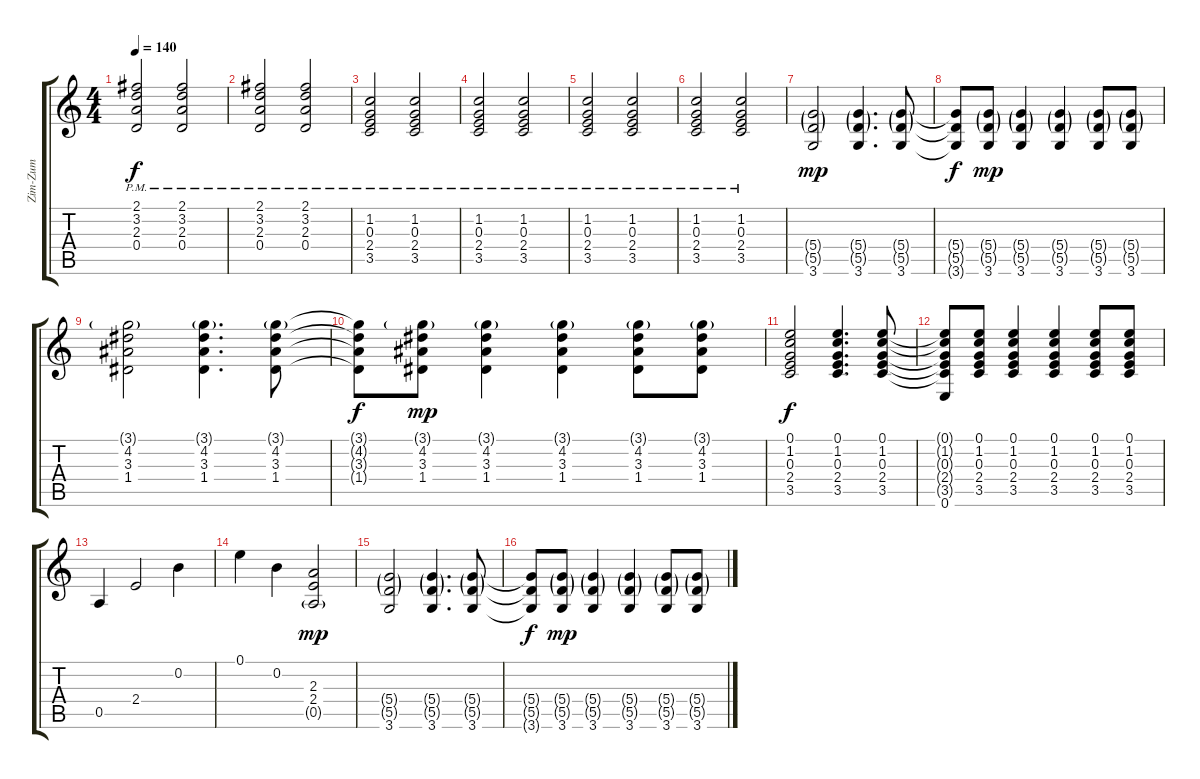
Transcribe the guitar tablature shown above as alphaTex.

\track ("Zim-Zum" "Zim-Zum") {instrument acousticguitarsteel}
\staff {score tabs}
\tuning (E4 B3 G3 D3 A2 E2) {hide}
\ts (4 4)
\tempo 140
\clef g2
\ks c
(2.1{pm} 3.2{pm} 2.3{pm} 0.4{pm}).2{dy f} (2.1{pm} 3.2{pm} 2.3{pm} 0.4{pm}).2 |
(2.1{pm} 3.2{pm} 2.3{pm} 0.4{pm}).2 (2.1{pm} 3.2{pm} 2.3{pm} 0.4{pm}).2 |
(1.2{pm} 0.3{pm} 2.4{pm} 3.5{pm}).2 (1.2{pm} 0.3{pm} 2.4{pm} 3.5{pm}).2 |
(1.2{pm} 0.3{pm} 2.4{pm} 3.5{pm}).2 (1.2{pm} 0.3{pm} 2.4{pm} 3.5{pm}).2 |
(1.2{pm} 0.3{pm} 2.4{pm} 3.5{pm}).2 (1.2{pm} 0.3{pm} 2.4{pm} 3.5{pm}).2 |
(1.2{pm} 0.3{pm} 2.4{pm} 3.5{pm}).2 (1.2{pm} 0.3{pm} 2.4{pm} 3.5{pm}).2 |
(5.4{g} 5.5{g} 3.6).2{dy mp volume 4} (5.4{g} 5.5{g} 3.6).4{d} (5.4{g} 5.5{g} 3.6).8 |
(5.4{t} 5.5{t} 3.6{t}).8{dy f} (5.4{g} 5.5{g} 3.6).8{dy mp} (5.4{g} 5.5{g} 3.6).4 (5.4{g} 5.5{g} 3.6).4 (5.4{g} 5.5{g} 3.6).8 (5.4{g} 5.5{g} 3.6).8 |
(3.1{g} 4.2 3.3 1.4).2 (3.1{g} 4.2 3.3 1.4).4{d} (3.1{g} 4.2 3.3 1.4).8 |
(3.1{t} 4.2{t} 3.3{t} 1.4{t}).8{dy f} (3.1{g} 4.2 3.3 1.4).8{dy mp} (3.1{g} 4.2 3.3 1.4).4 (3.1{g} 4.2 3.3 1.4).4 (3.1{g} 4.2 3.3 1.4).8 (3.1{g} 4.2 3.3 1.4).8 |
(0.1 1.2 0.3 2.4 3.5).2{dy f} (0.1 1.2 0.3 2.4 3.5).4{d} (0.1 1.2 0.3 2.4 3.5).8 |
(0.1{t} 1.2{t} 0.3{t} 2.4{t} 3.5{t} 0.6).8 (0.1 1.2 0.3 2.4 3.5).8 (0.1 1.2 0.3 2.4 3.5).4 (0.1 1.2 0.3 2.4 3.5).4 (0.1 1.2 0.3 2.4 3.5).8 (0.1 1.2 0.3 2.4 3.5).8 |
0.5.4 2.4.2 0.2.4 |
0.1.4 0.2.4 (2.3 2.4 0.5{g}).2{dy mp} |
(5.4{g} 5.5{g} 3.6).2 (5.4{g} 5.5{g} 3.6).4{d} (5.4{g} 5.5{g} 3.6).8 |
(5.4{t} 5.5{t} 3.6{t}).8{dy f} (5.4{g} 5.5{g} 3.6).8{dy mp} (5.4{g} 5.5{g} 3.6).4 (5.4{g} 5.5{g} 3.6).4 (5.4{g} 5.5{g} 3.6).8 (5.4{g} 5.5{g} 3.6).8
